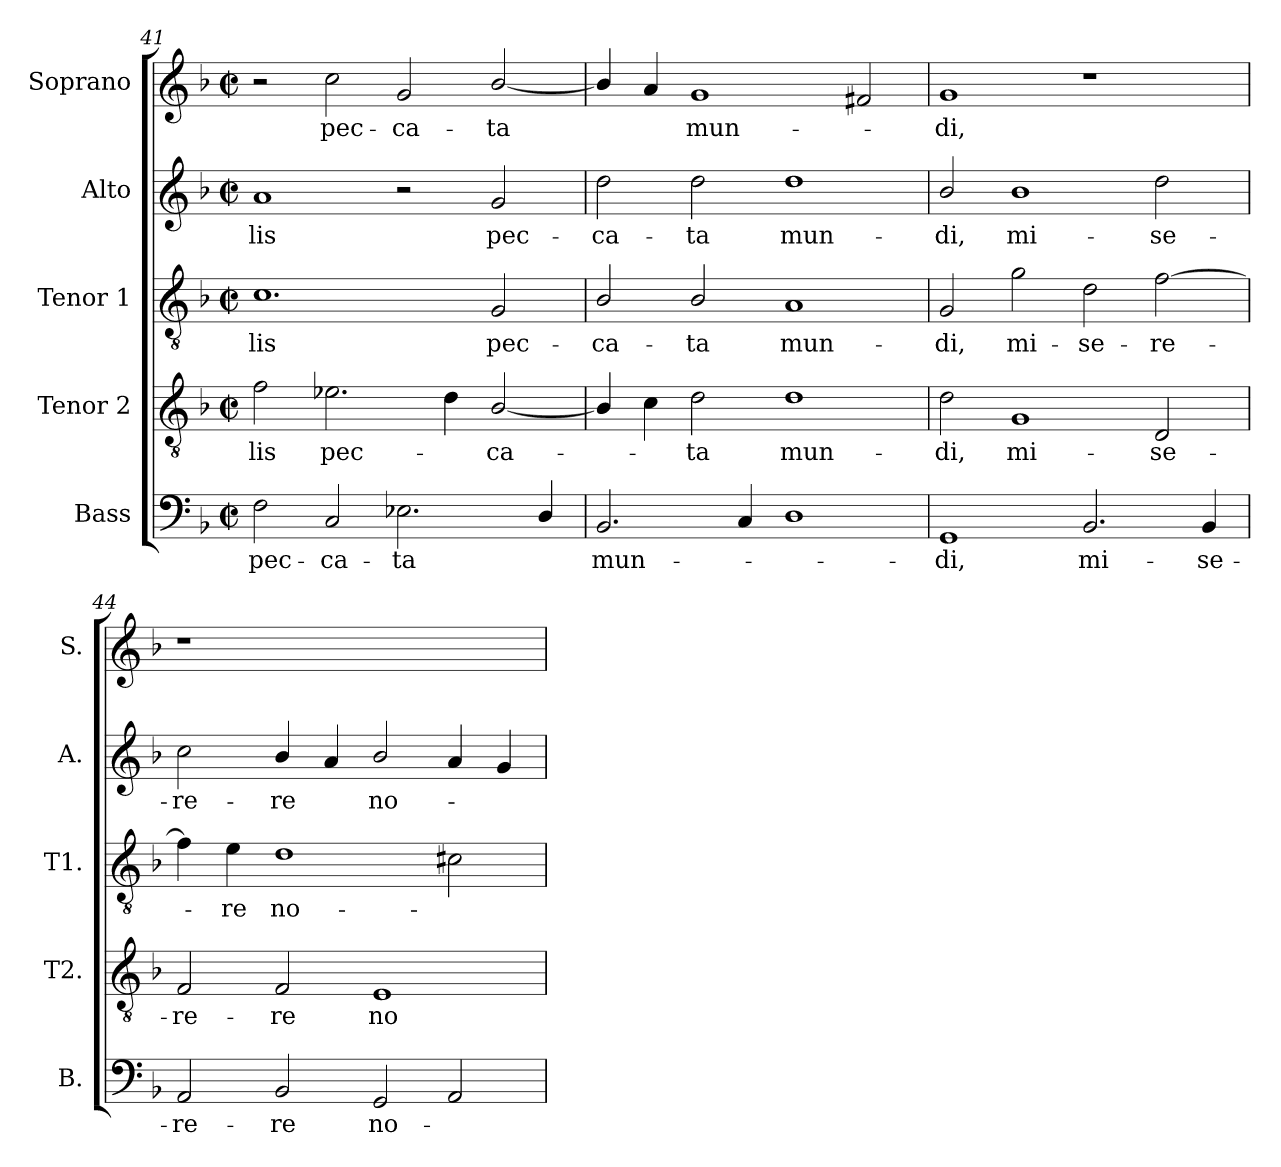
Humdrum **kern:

**kern	**text	**kern	**text	**kern	**text	**kern	**text	**kern	**text
*part5	*part5	*part4	*part4	*part3	*part3	*part2	*part2	*part1	*part1
*staff5	*staff5	*staff4	*staff4	*staff3	*staff3	*staff2	*staff2	*staff1	*staff1
*I"Bass	*	*I"Tenor 2	*	*I"Tenor 1	*	*I"Alto	*	*I"Soprano	*
*I'B.	*	*I'T2.	*	*I'T1.	*	*I'A.	*	*I'S.	*
*clefF4	*	*clefGv2	*	*clefGv2	*	*clefG2	*	*clefG2	*
*	*	*ITrd7c12	*	*ITrd7c12	*	*	*	*	*
*k[b-]	*	*k[b-]	*	*k[b-]	*	*k[b-]	*	*k[b-]	*
*F:	*	*F:	*	*F:	*	*F:	*	*F:	*
*M2/2	*	*M2/2	*	*M2/2	*	*M2/2	*	*M2/2	*
*met(c|)	*	*met(c|)	*	*met(c|)	*	*met(c|)	*	*met(c|)	*
=41	=41	=41	=41	=41	=41	=41	=41	=41	=41
!	!LO:LY:b:color=#000000	!	!	!	!	!	!	!	!
!	!	!	!LO:LY:b:color=#000000	!	!	!	!	!	!
!	!	!	!	!	!LO:LY:b:color=#000000	!	!	!	!
!	!	!	!	!	!	!	!LO:LY:b:color=#000000	!	!
2Fi\	pec-	2Fi\	-lis	1.Ci	-lis	1ai	-lis	2r	.
!	!LO:LY:b:color=#000000	!	!	!	!	!	!	!	!
!	!	!	!LO:LY:b:color=#000000	!	!	!	!	!	!
!	!	!	!	!	!	!	!	!	!LO:LY:b:color=#000000
2Ci/	-ca-	2.E-Xi\	pec-	.	.	.	.	2cci\	pec-
!	!LO:LY:b:color=#000000	!	!	!	!	!	!	!	!
!	!	!	!	!	!	!	!	!	!LO:LY:b:color=#000000
2.E-Xi\	-ta	.	.	.	.	2r	.	2gi/	-ca-
.	.	4Di\	.	.	.	.	.	.	.
!	!	!	!LO:LY:b:color=#000000	!	!	!	!	!	!
!	!	!	!	!	!LO:LY:b:color=#000000	!	!	!	!
!	!	!	!	!	!	!	!LO:LY:b:color=#000000	!	!
!	!	!	!	!	!	!	!	!	!LO:LY:b:color=#000000
.	.	[<2BB-i/	-ca-	2GGi/	pec-	2gi/	pec-	[<2b-i/	-ta
4Di/	.	.	.	.	.	.	.	.	.
=42	=42	=42	=42	=42	=42	=42	=42	=42	=42
!	!LO:LY:b:color=#000000	!	!	!	!	!	!	!	!
!	!	!	!	!	!LO:LY:b:color=#000000	!	!	!	!
!	!	!	!	!	!	!	!LO:LY:b:color=#000000	!	!
2.BB-i/	mun-	4BB-i/]	.	2BB-i/	-ca-	2ddi\	-ca-	4b-i/]	.
.	.	4Ci\	.	.	.	.	.	4ai/	.
!	!	!	!LO:LY:b:color=#000000	!	!	!	!	!	!
!	!	!	!	!	!LO:LY:b:color=#000000	!	!	!	!
!	!	!	!	!	!	!	!LO:LY:b:color=#000000	!	!
!	!	!	!	!	!	!	!	!	!LO:LY:b:color=#000000
.	.	2Di\	-ta	2BB-i/	-ta	2ddi\	-ta	1gi	mun-
4Ci/	.	.	.	.	.	.	.	.	.
!	!	!	!LO:LY:b:color=#000000	!	!	!	!	!	!
!	!	!	!	!	!LO:LY:b:color=#000000	!	!	!	!
!	!	!	!	!	!	!	!LO:LY:b:color=#000000	!	!
1Di	.	1Di	mun-	1AAi	mun-	1ddi	mun-	.	.
.	.	.	.	.	.	.	.	2f#Xi/	.
=43	=43	=43	=43	=43	=43	=43	=43	=43	=43
!	!LO:LY:b:color=#000000	!	!	!	!	!	!	!	!
!	!	!	!LO:LY:b:color=#000000	!	!	!	!	!	!
!	!	!	!	!	!LO:LY:b:color=#000000	!	!	!	!
!	!	!	!	!	!	!	!LO:LY:b:color=#000000	!	!
!	!	!	!	!	!	!	!	!	!LO:LY:b:color=#000000
1GGi	-di,	2Di\	-di,	2GGi/	-di,	2b-i/	-di,	1gi	-di,
!	!	!	!LO:LY:b:color=#000000	!	!	!	!	!	!
!	!	!	!	!	!LO:LY:b:color=#000000	!	!	!	!
!	!	!	!	!	!	!	!LO:LY:b:color=#000000	!	!
.	.	1GGi	mi-	2Gi\	mi-	1b-i	mi-	.	.
!	!LO:LY:b:color=#000000	!	!	!	!	!	!	!	!
!	!	!	!	!	!LO:LY:b:color=#000000	!	!	!	!
2.BB-i/	mi-	.	.	2Di\	-se-	.	.	1r	.
!	!	!	!LO:LY:b:color=#000000	!	!	!	!	!	!
!	!	!	!	!	!LO:LY:b:color=#000000	!	!	!	!
!	!	!	!	!	!	!	!LO:LY:b:color=#000000	!	!
.	.	2DDi/	-se-	[>2Fi\	-re-	2ddi\	-se-	.	.
!	!LO:LY:b:color=#000000	!	!	!	!	!	!	!	!
4BB-i/	-se-	.	.	.	.	.	.	.	.
=44	=44	=44	=44	=44	=44	=44	=44	=44	=44
!	!LO:LY:b:color=#000000	!	!	!	!	!	!	!	!
!	!	!	!LO:LY:b:color=#000000	!	!	!	!	!	!
!	!	!	!	!	!	!	!LO:LY:b:color=#000000	!LO:N:vis=1	!
2AAi/	-re-	2FFi/	-re-	4Fi\]	.	2cci\	-re-	1r	.
!	!	!	!	!	!LO:LY:b:color=#000000	!	!	!	!
.	.	.	.	4Ei\	-re	.	.	.	.
!	!LO:LY:b:color=#000000	!	!	!	!	!	!	!	!
!	!	!	!LO:LY:b:color=#000000	!	!	!	!	!	!
!	!	!	!	!	!LO:LY:b:color=#000000	!	!	!	!
!	!	!	!	!	!	!	!LO:LY:b:color=#000000	!	!
2BB-i/	-re	2FFi/	-re	1Di	no-	4b-i/	-re	.	.
.	.	.	.	.	.	4ai/	.	.	.
!	!LO:LY:b:color=#000000	!	!	!	!	!	!	!	!
!	!	!	!LO:LY:b:color=#000000	!	!	!	!	!	!
!	!	!	!	!	!	!	!LO:LY:b:color=#000000	!	!
2GGi/	no-	1EEi	no-	.	.	2b-i/	no-	1ryy	.
2AAi/	.	.	.	2C#Xi\	.	4ai/	.	.	.
.	.	.	.	.	.	4gi/	.	.	.
=	=	=	=	=	=	=	=	=	=
*-	*-	*-	*-	*-	*-	*-	*-	*-	*-
